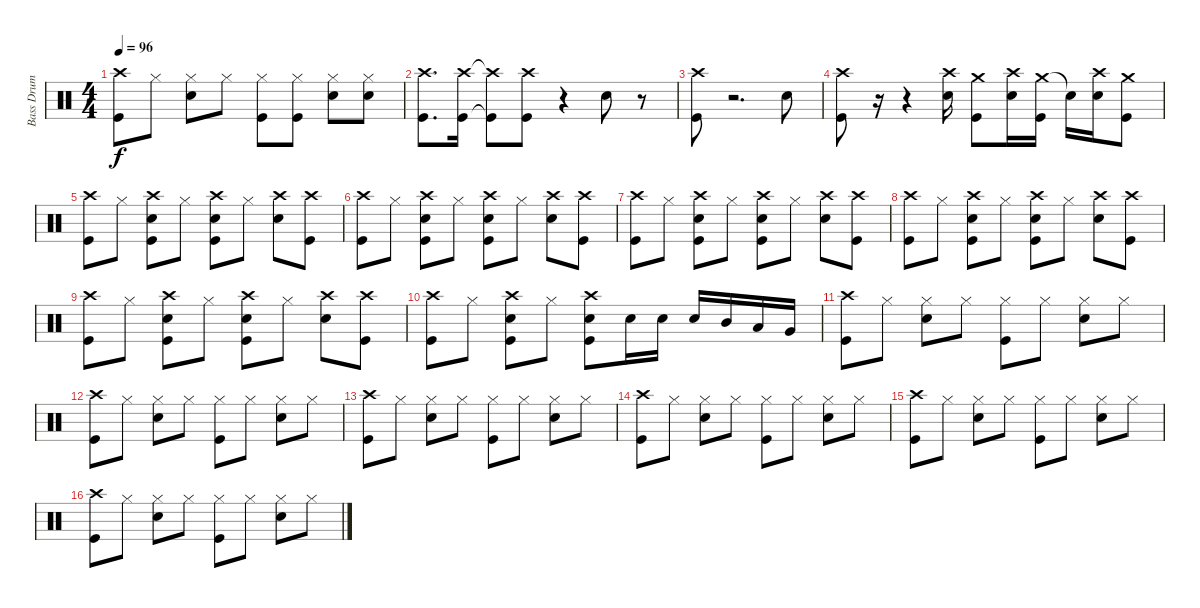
\track ("Bass Drum" "Bass Drum") {instrument percussion}
\staff {score}
\articulation defaults
\ts (4 4)
\tempo 96
\clef neutral
\ks c
("Crash high (hit)" "Kick (hit)").8{dy f} "Hi-Hat (closed)".8 ("Hi-Hat (closed)" "Electric Snare (hit)").8 "Hi-Hat (closed)".8 ("Hi-Hat (closed)" "Kick (hit)").8 ("Hi-Hat (closed)" "Kick (hit)").8 ("Hi-Hat (closed)" "Electric Snare (hit)").8 ("Hi-Hat (closed)" "Electric Snare (hit)").8 |
("Crash high (hit)" "Kick (hit)").8{d} ("Crash high (hit)" "Kick (hit)").16 ("Crash high (hit)"{t} "Kick (hit)"{t}).8 ("Crash high (hit)" "Kick (hit)").8 r.4 "Electric Snare (hit)".8 r.8 |
("Crash high (hit)" "Kick (hit)").8 r.2{d} "Electric Snare (hit)".8 |
("Crash high (hit)" "Kick (hit)").8 r.16 r.4 ("Crash high (hit)" "Electric Snare (hit)").16 ("Crash medium (hit)" "Kick (hit)").8 ("Crash high (hit)" "Electric Snare (hit)").16 ("Crash medium (hit)" "Kick (hit)").16 "Snare (hit)"{t}.16 ("Crash high (hit)" "Electric Snare (hit)").16 ("Crash medium (hit)" "Kick (hit)").8 |
("Crash high (hit)" "Kick (hit)").8 "Hi-Hat (closed)".8 ("Crash high (hit)" "Electric Snare (hit)" "Kick (hit)").8 "Hi-Hat (closed)".8 ("Crash high (hit)" "Electric Snare (hit)" "Kick (hit)").8 "Hi-Hat (closed)".8 ("Crash high (hit)" "Electric Snare (hit)").8 ("Crash high (hit)" "Kick (hit)").8 |
("Crash high (hit)" "Kick (hit)").8 "Hi-Hat (closed)".8 ("Crash high (hit)" "Electric Snare (hit)" "Kick (hit)").8 "Hi-Hat (closed)".8 ("Crash high (hit)" "Electric Snare (hit)" "Kick (hit)").8 "Hi-Hat (closed)".8 ("Crash high (hit)" "Electric Snare (hit)").8 ("Crash high (hit)" "Kick (hit)").8 |
("Crash high (hit)" "Kick (hit)").8 "Hi-Hat (closed)".8 ("Crash high (hit)" "Electric Snare (hit)" "Kick (hit)").8 "Hi-Hat (closed)".8 ("Crash high (hit)" "Electric Snare (hit)" "Kick (hit)").8 "Hi-Hat (closed)".8 ("Crash high (hit)" "Electric Snare (hit)").8 ("Crash high (hit)" "Kick (hit)").8 |
("Crash high (hit)" "Kick (hit)").8 "Hi-Hat (closed)".8 ("Crash high (hit)" "Electric Snare (hit)" "Kick (hit)").8 "Hi-Hat (closed)".8 ("Crash high (hit)" "Electric Snare (hit)" "Kick (hit)").8 "Hi-Hat (closed)".8 ("Crash high (hit)" "Electric Snare (hit)").8 ("Crash high (hit)" "Kick (hit)").8 |
("Crash high (hit)" "Kick (hit)").8 "Hi-Hat (closed)".8 ("Crash high (hit)" "Electric Snare (hit)" "Kick (hit)").8 "Hi-Hat (closed)".8 ("Crash high (hit)" "Electric Snare (hit)" "Kick (hit)").8 "Hi-Hat (closed)".8 ("Crash high (hit)" "Electric Snare (hit)").8 ("Crash high (hit)" "Kick (hit)").8 |
("Crash high (hit)" "Kick (hit)").8 "Hi-Hat (closed)".8 ("Crash high (hit)" "Electric Snare (hit)" "Kick (hit)").8 "Hi-Hat (closed)".8 ("Crash high (hit)" "Electric Snare (hit)" "Kick (hit)").8 "Electric Snare (hit)".16 "Electric Snare (hit)".16 "Electric Snare (hit)".16 "Mid Tom (hit)".16 "Low Tom (hit)".16 "Very Low Tom (hit)".16 |
("Crash high (hit)" "Kick (hit)").8 "Hi-Hat (closed)".8 ("Hi-Hat (closed)" "Electric Snare (hit)").8 "Hi-Hat (closed)".8 ("Hi-Hat (closed)" "Kick (hit)").8 "Hi-Hat (closed)".8 ("Hi-Hat (closed)" "Electric Snare (hit)").8 "Hi-Hat (closed)".8 |
("Crash high (hit)" "Kick (hit)").8 "Hi-Hat (closed)".8 ("Hi-Hat (closed)" "Electric Snare (hit)").8 "Hi-Hat (closed)".8 ("Hi-Hat (closed)" "Kick (hit)").8 "Hi-Hat (closed)".8 ("Hi-Hat (closed)" "Electric Snare (hit)").8 "Hi-Hat (closed)".8 |
("Crash high (hit)" "Kick (hit)").8 "Hi-Hat (closed)".8 ("Hi-Hat (closed)" "Electric Snare (hit)").8 "Hi-Hat (closed)".8 ("Hi-Hat (closed)" "Kick (hit)").8 "Hi-Hat (closed)".8 ("Hi-Hat (closed)" "Electric Snare (hit)").8 "Hi-Hat (closed)".8 |
("Crash high (hit)" "Kick (hit)").8 "Hi-Hat (closed)".8 ("Hi-Hat (closed)" "Electric Snare (hit)").8 "Hi-Hat (closed)".8 ("Hi-Hat (closed)" "Kick (hit)").8 "Hi-Hat (closed)".8 ("Hi-Hat (closed)" "Electric Snare (hit)").8 "Hi-Hat (closed)".8 |
("Crash high (hit)" "Kick (hit)").8 "Hi-Hat (closed)".8 ("Hi-Hat (closed)" "Electric Snare (hit)").8 "Hi-Hat (closed)".8 ("Hi-Hat (closed)" "Kick (hit)").8 "Hi-Hat (closed)".8 ("Hi-Hat (closed)" "Electric Snare (hit)").8 "Hi-Hat (closed)".8 |
("Crash high (hit)" "Kick (hit)").8 "Hi-Hat (closed)".8 ("Hi-Hat (closed)" "Electric Snare (hit)").8 "Hi-Hat (closed)".8 ("Hi-Hat (closed)" "Kick (hit)").8 "Hi-Hat (closed)".8 ("Hi-Hat (closed)" "Electric Snare (hit)").8 "Hi-Hat (closed)".8
